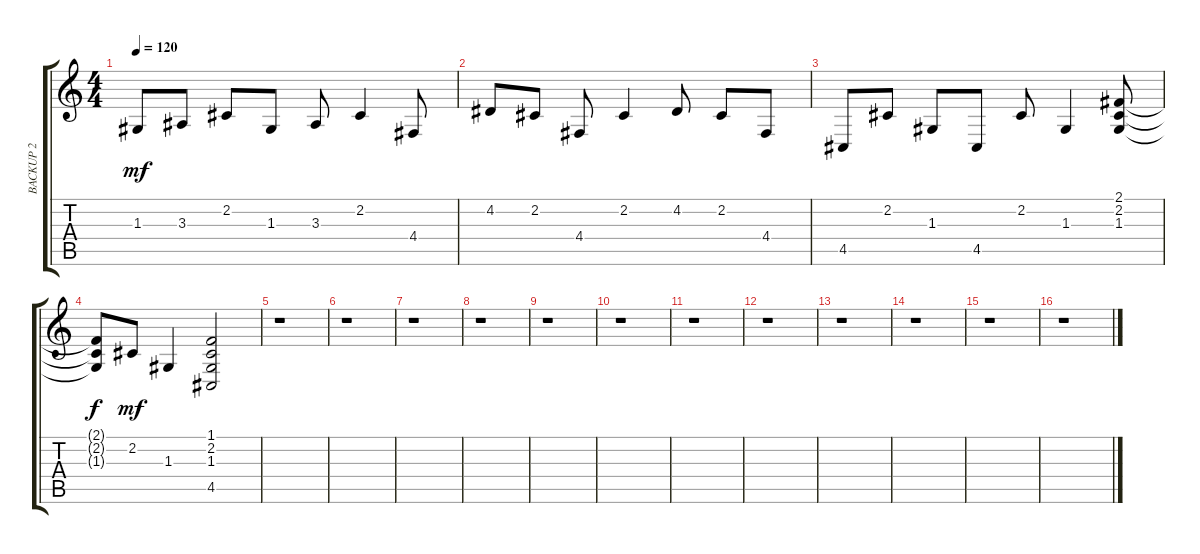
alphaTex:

\track ("BACKUP 2            " "BACKUP 2  ") {instrument mutedtrumpet}
\staff {score tabs}
\tuning (E4 B3 G3 D3 A2 E2) {hide}
\ts (4 4)
\tempo 120
\clef g2
\ks c
1.3.8{dy mf} 3.3.8 2.2.8 1.3.8 3.3.8 2.2.4 4.4.8 |
4.2.8 2.2.8 4.4.8 2.2.4 4.2.8 2.2.8 4.4.8 |
4.5.8 2.2.8 1.3.8 4.5.8 2.2.8 1.3.4 (2.1 2.2 1.3).8 |
(2.1{t} 2.2{t} 1.3{t}).8{dy f} 2.2.8{dy mf} 1.3.4 (1.1 2.2 1.3 4.5).2 |
r.1 |
r.1 |
r.1 |
r.1 |
r.1 |
r.1 |
r.1 |
r.1 |
r.1 |
r.1 |
r.1 |
r.1
